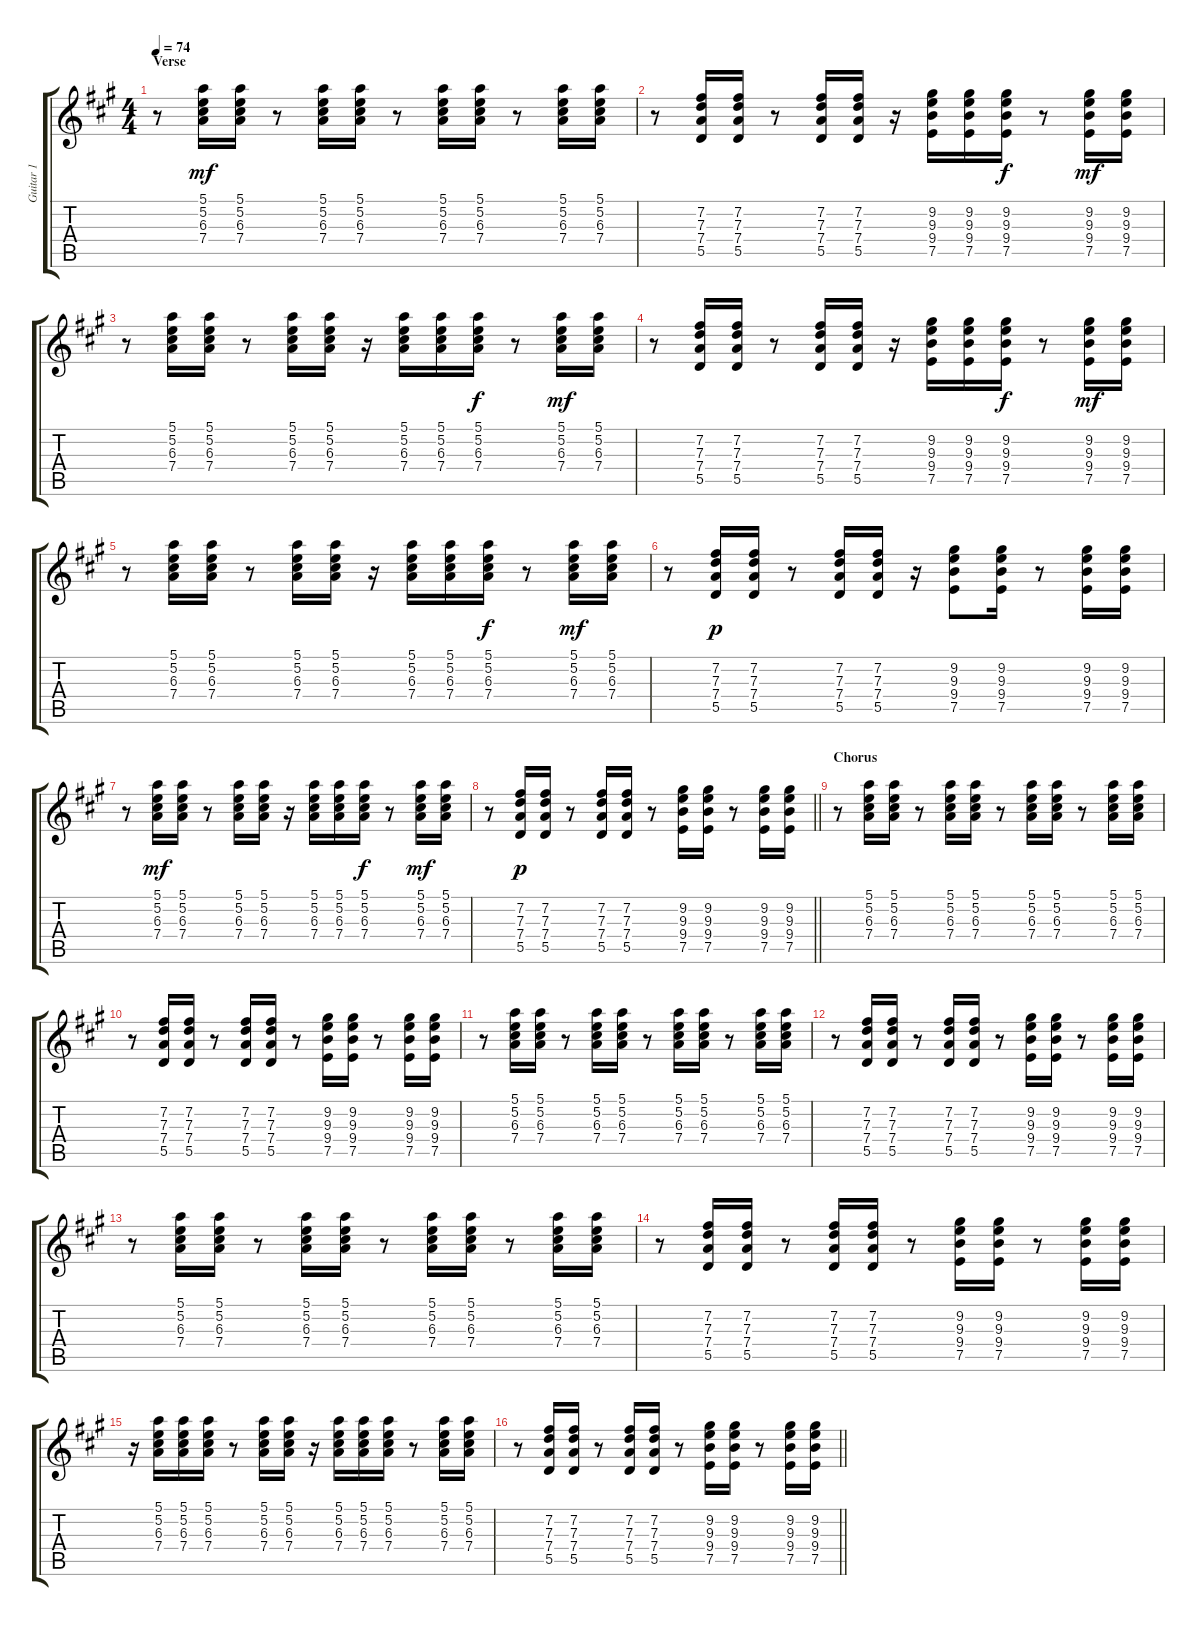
\track ("Guitar 1" "Guitar 1") {instrument electricguitarclean}
\staff {score tabs}
\tuning (E4 B3 G3 D3 A2 E2) {hide}
\ts (4 4)
\section ("" "Verse")
\tempo 74
\clef g2
\ks a
r.8{dy mf} (5.1 5.2 6.3 7.4).16 (5.1 5.2 6.3 7.4).16 r.8 (5.1 5.2 6.3 7.4).16 (5.1 5.2 6.3 7.4).16 r.8 (5.1 5.2 6.3 7.4).16 (5.1 5.2 6.3 7.4).16 r.8 (5.1 5.2 6.3 7.4).16 (5.1 5.2 6.3 7.4).16 |
r.8 (7.2 7.3 7.4 5.5).16 (7.2 7.3 7.4 5.5).16 r.8 (7.2 7.3 7.4 5.5).16 (7.2 7.3 7.4 5.5).16 r.16 (9.2 9.3 9.4 7.5).16 (9.2 9.3 9.4 7.5).16 (9.2 9.3 9.4 7.5).16{dy f} r.8 (9.2 9.3 9.4 7.5).16{dy mf} (9.2 9.3 9.4 7.5).16 |
r.8 (5.1 5.2 6.3 7.4).16 (5.1 5.2 6.3 7.4).16 r.8 (5.1 5.2 6.3 7.4).16 (5.1 5.2 6.3 7.4).16 r.16 (5.1 5.2 6.3 7.4).16 (5.1 5.2 6.3 7.4).16 (5.1 5.2 6.3 7.4).16{dy f} r.8 (5.1 5.2 6.3 7.4).16{dy mf} (5.1 5.2 6.3 7.4).16 |
r.8 (7.2 7.3 7.4 5.5).16 (7.2 7.3 7.4 5.5).16 r.8 (7.2 7.3 7.4 5.5).16 (7.2 7.3 7.4 5.5).16 r.16 (9.2 9.3 9.4 7.5).16 (9.2 9.3 9.4 7.5).16 (9.2 9.3 9.4 7.5).16{dy f} r.8 (9.2 9.3 9.4 7.5).16{dy mf} (9.2 9.3 9.4 7.5).16 |
r.8 (5.1 5.2 6.3 7.4).16 (5.1 5.2 6.3 7.4).16 r.8 (5.1 5.2 6.3 7.4).16 (5.1 5.2 6.3 7.4).16 r.16 (5.1 5.2 6.3 7.4).16 (5.1 5.2 6.3 7.4).16 (5.1 5.2 6.3 7.4).16{dy f} r.8 (5.1 5.2 6.3 7.4).16{dy mf} (5.1 5.2 6.3 7.4).16 |
r.8 (7.2 7.3 7.4 5.5).16{dy p} (7.2 7.3 7.4 5.5).16 r.8 (7.2 7.3 7.4 5.5).16 (7.2 7.3 7.4 5.5).16 r.16 (9.2 9.3 9.4 7.5).8 (9.2 9.3 9.4 7.5).16 r.8 (9.2 9.3 9.4 7.5).16 (9.2 9.3 9.4 7.5).16 |
r.8 (5.1 5.2 6.3 7.4).16{dy mf} (5.1 5.2 6.3 7.4).16 r.8 (5.1 5.2 6.3 7.4).16 (5.1 5.2 6.3 7.4).16 r.16 (5.1 5.2 6.3 7.4).16 (5.1 5.2 6.3 7.4).16 (5.1 5.2 6.3 7.4).16{dy f} r.8 (5.1 5.2 6.3 7.4).16{dy mf} (5.1 5.2 6.3 7.4).16 |
\barLineRight lightlight
r.8 (7.2 7.3 7.4 5.5).16{dy p} (7.2 7.3 7.4 5.5).16 r.8 (7.2 7.3 7.4 5.5).16 (7.2 7.3 7.4 5.5).16 r.8 (9.2 9.3 9.4 7.5).16 (9.2 9.3 9.4 7.5).16 r.8 (9.2 9.3 9.4 7.5).16 (9.2 9.3 9.4 7.5).16 |
\section ("" "Chorus")
r.8 (5.1 5.2 6.3 7.4).16 (5.1 5.2 6.3 7.4).16 r.8 (5.1 5.2 6.3 7.4).16 (5.1 5.2 6.3 7.4).16 r.8 (5.1 5.2 6.3 7.4).16 (5.1 5.2 6.3 7.4).16 r.8 (5.1 5.2 6.3 7.4).16 (5.1 5.2 6.3 7.4).16 |
r.8 (7.2 7.3 7.4 5.5).16 (7.2 7.3 7.4 5.5).16 r.8 (7.2 7.3 7.4 5.5).16 (7.2 7.3 7.4 5.5).16 r.8 (9.2 9.3 9.4 7.5).16 (9.2 9.3 9.4 7.5).16 r.8 (9.2 9.3 9.4 7.5).16 (9.2 9.3 9.4 7.5).16 |
r.8 (5.1 5.2 6.3 7.4).16 (5.1 5.2 6.3 7.4).16 r.8 (5.1 5.2 6.3 7.4).16 (5.1 5.2 6.3 7.4).16 r.8 (5.1 5.2 6.3 7.4).16 (5.1 5.2 6.3 7.4).16 r.8 (5.1 5.2 6.3 7.4).16 (5.1 5.2 6.3 7.4).16 |
r.8 (7.2 7.3 7.4 5.5).16 (7.2 7.3 7.4 5.5).16 r.8 (7.2 7.3 7.4 5.5).16 (7.2 7.3 7.4 5.5).16 r.8 (9.2 9.3 9.4 7.5).16 (9.2 9.3 9.4 7.5).16 r.8 (9.2 9.3 9.4 7.5).16 (9.2 9.3 9.4 7.5).16 |
r.8 (5.1 5.2 6.3 7.4).16 (5.1 5.2 6.3 7.4).16 r.8 (5.1 5.2 6.3 7.4).16 (5.1 5.2 6.3 7.4).16 r.8 (5.1 5.2 6.3 7.4).16 (5.1 5.2 6.3 7.4).16 r.8 (5.1 5.2 6.3 7.4).16 (5.1 5.2 6.3 7.4).16 |
r.8 (7.2 7.3 7.4 5.5).16 (7.2 7.3 7.4 5.5).16 r.8 (7.2 7.3 7.4 5.5).16 (7.2 7.3 7.4 5.5).16 r.8 (9.2 9.3 9.4 7.5).16 (9.2 9.3 9.4 7.5).16 r.8 (9.2 9.3 9.4 7.5).16 (9.2 9.3 9.4 7.5).16 |
r.16 (5.1 5.2 6.3 7.4).16 (5.1 5.2 6.3 7.4).16 (5.1 5.2 6.3 7.4).16 r.8 (5.1 5.2 6.3 7.4).16 (5.1 5.2 6.3 7.4).16 r.16 (5.1 5.2 6.3 7.4).16 (5.1 5.2 6.3 7.4).16 (5.1 5.2 6.3 7.4).16 r.8 (5.1 5.2 6.3 7.4).16 (5.1 5.2 6.3 7.4).16 |
\barLineRight lightlight
r.8 (7.2 7.3 7.4 5.5).16 (7.2 7.3 7.4 5.5).16 r.8 (7.2 7.3 7.4 5.5).16 (7.2 7.3 7.4 5.5).16 r.8 (9.2 9.3 9.4 7.5).16 (9.2 9.3 9.4 7.5).16 r.8 (9.2 9.3 9.4 7.5).16 (9.2 9.3 9.4 7.5).16
